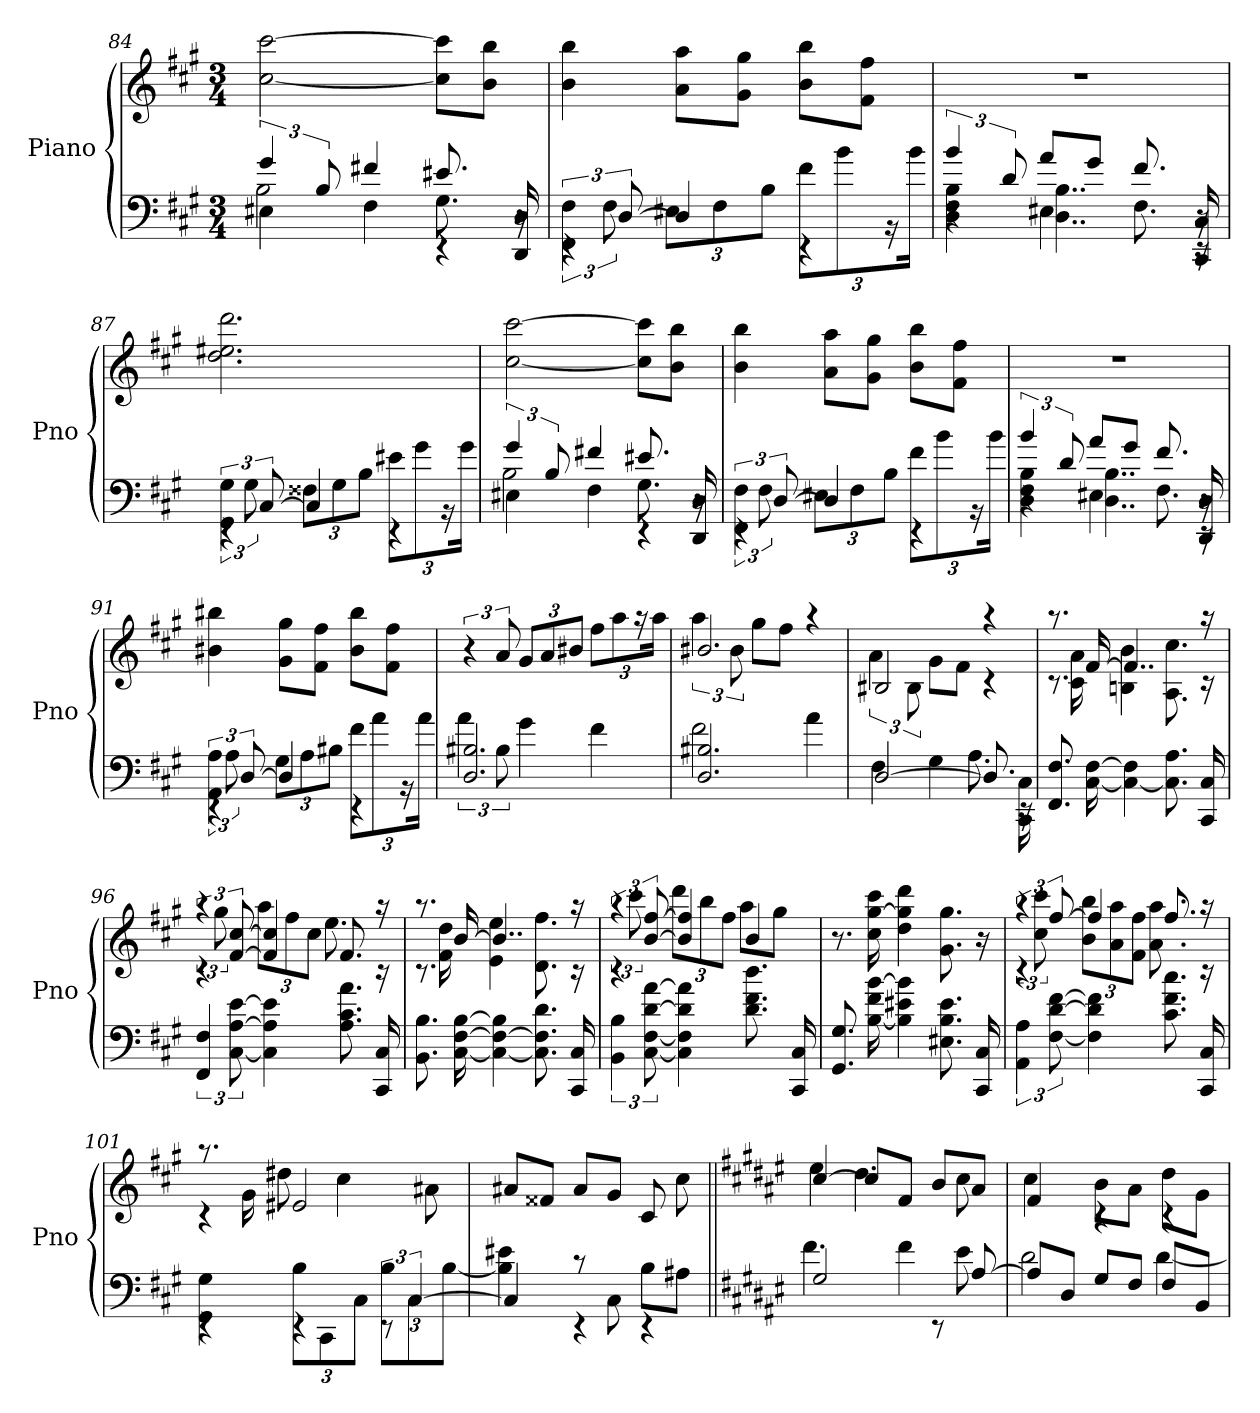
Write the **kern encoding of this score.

**kern	**kern
*part1	*part1
*staff2	*staff1
*I"Piano	*
*I'Pno	*
*clefF4	*clefG2
*k[f#c#g#]	*k[f#c#g#]
*M3/4	*M3/4
=84	=84
*^	*
*	*^	*
4E#X\	2B	6g#	[2cc# [2ccc#
.	.	12B	.
4F#\	.	4f#X	.
8.G#\	4rEE	8.e#X	8cc#] 8ccc#]L
.	.	.	8b 8bbJ
16r	.	16DD 16D	.
*	*v	*v	*
=85	=85	=85
6rEE	6FF# 6F#	4b 4bb
[12D	12F#	.
4D]	12E#XL	8a 8aaL
.	12F#	.
.	.	8g# 8gg#J
.	12BJ	.
4rEE	12f#L	8b 8bbL
.	12b	.
.	.	8f# 8ff#J
.	24r	.
.	24bJk	.
=86	=86	=86
*	*^	*
4r	4D 4F# 4B	6b	2.r
.	.	12d	.
4E#X\	4..D 4..B	8aL	.
.	.	8g#J	.
8.F#\	.	8.f#	.
16r	16rEE	16CC# 16C#	.
*	*v	*v	*
=87	=87	=87
6rEE	6GG# 6G#	2.dd 2.ee#X 2.ddd
[12C#	12G#	.
4C#]	12F##XL	.
.	12G#	.
.	12BJ	.
4rEE	12e#XL	.
.	12g#	.
.	24r	.
.	24g#Jk	.
=88	=88	=88
*	*^	*
4E#X\	2B	6g#	[2cc# [2ccc#
.	.	12B	.
4F#\	.	4f#X	.
8.G#\	4rEE	8.e#X	8cc#] 8ccc#]L
.	.	.	8b 8bbJ
16r	.	16DD 16D	.
*	*v	*v	*
=89	=89	=89
6rEE	6FF# 6F#	4b 4bb
[12D	12F#	.
4D]	12E#XL	8a 8aaL
.	12F#	.
.	.	8g# 8gg#J
.	12BJ	.
4rEE	12f#L	8b 8bbL
.	12b	.
.	.	8f# 8ff#J
.	24r	.
.	24bJk	.
=90	=90	=90
*	*^	*
4r	4D 4F# 4B	6b	2.r
.	.	12d	.
4E#X\	4..D 4..B	8aL	.
.	.	8g#J	.
8.F#\	.	8.f#	.
16r	16rEE	16DD 16D	.
*	*v	*v	*
=91	=91	=91
6rEE	6AA 6A	4b#X 4bb#X
[12D	12A	.
4D]	12G#L	8g# 8gg#L
.	12A	.
.	.	8f# 8ff#J
.	12B#XJ	.
4rEE	12f#L	8b# 8bb#L
.	12a	.
.	.	8f# 8ff#J
.	24r	.
.	24aJk	.
=92	=92	=92
2.D 2.B#X	6a	6r
.	12B#	12a
.	4g#	12g#L
.	.	12a
.	.	12b#XJ
.	4f#	12ff#L
.	.	12aa
.	.	24r
.	.	24aaJk
=93	=93	=93
*	*	*^
2.D 2.B#X	2f#	2.b#X	6aa
.	.	.	12b#
.	.	.	8gg#L
.	.	.	8ff#J
.	4a	.	4raa
=94	=94	=94	=94
[2D	4F#	2B#X	6a
.	.	.	12B#
.	4G#	.	8g#L
.	.	.	8f#J
8.D]	8.A	4rc	4raa
16rEE	16CC# 16C#	.	.
*v	*v	*	*
=95	=95	=95
8.FF# 8.F#	8.rc	8.raa
[16C# [16F#	[16f#	16c# 16a
4C#_ 4F#]	4..f#]	4Bn 4b
8.C#] 8.A	.	8.A 8.cc#
16CC# 16C#	16rc	16raa
=96	=96	=96
6FF# 6F#	6rc	6raa
[12C# [12A [12e	[12f# [12cc#	12gg#
4C#] 4A] 4e]	4f#] 4cc#]	12aaL
.	.	12ff#
.	.	12cc#J
8.A 8.c# 8.a	8.f#	8.ee
16CC# 16C#	16rc	16raa
=97	=97	=97
8.BB 8.B	8.rc	8.raa
[16C# [16F# [16B	[16b	16f# 16dd
4C#_ 4F#_ 4B]	4..b]	4e 4ee
8.C#] 8.F#] 8.d	.	8.d 8.ff#
16CC# 16C#	16rc	16raa
=98	=98	=98
6BB 6B	6rc	6raa
[12C# [12F# [12d [12a	[12b [12ff#	12ccc#
4C#] 4F#] 4d] 4a]	4b] 4ff#]	12dddL
.	.	12bb
.	.	12ff#J
8.d 8.f# 8.dd	4b	8aaL
.	.	8gg#J
16CC# 16C#	.	.
*	*v	*v
=99	=99
8.GG# 8.G#	8.r
[16B 16f# [16b	16cc# [16gg# 16ccc#
4B] 4e#X 4b]	4dd 4gg#] 4ddd
8.E#X 8.B 8.e#	8.g# 8.gg#
16CC# 16C#	16r
=100	=100
*	*^
6AA 6A	6rc	6raa
[12F# [12d [12f#	[12ff#	12cc# 12ccc#
4F#] 4d] 4f#]	4ff#]	12b 12bbL
.	.	12a 12aa
.	.	12f# 12ff#J
8.c# 8.f# 8.cc#	8.ff#	8.a 8.aa
16CC# 16C#	16rc	16raa
=101	=101	=101
*^	*	*
4rEE	4GG# 4G#	4rc	8.raa
.	.	.	16g#
4rEE	12BL	2e#X	8dd#X
.	12CC#	.	.
.	.	.	4cc#
.	12C#J	.	.
12rEE	12BL	.	.
[6C#	12C#	.	.
.	.	.	8a#X
.	[12BJ	.	.
*	*	*v	*v
=102	=102	=102
4C#]	4B] 4e#X	8a#XL
.	.	8f##XJ
4rEE	8rc	8a#L
.	8C#	8g#J
4rEE	8BL	8c#
.	8A#XJ	8cc#
=103||	=103||	=103||
*k[f#c#g#d#a#e#]	*	*k[f#c#g#d#a#e#]
*	*	*^
2G#	4.f#	[4cc#	4ee#
.	.	8cc#L]	4.dd#
.	4f#	8f#J	.
8rEE	.	8bL	.
[8A#	8e#	8a#J	8cc#
=104	=104	=104	=104
8A#L]	2d#	4f#	4cc#
8D#J	.	.	.
8G#L	.	4rc	8bL
8F#J	.	.	8a#J
8F#L	[4d#	4rc	8dd#L
8BBJ	.	.	8g#J
*v	*v	*	*
*	*v	*v
=	=
*-	*-
